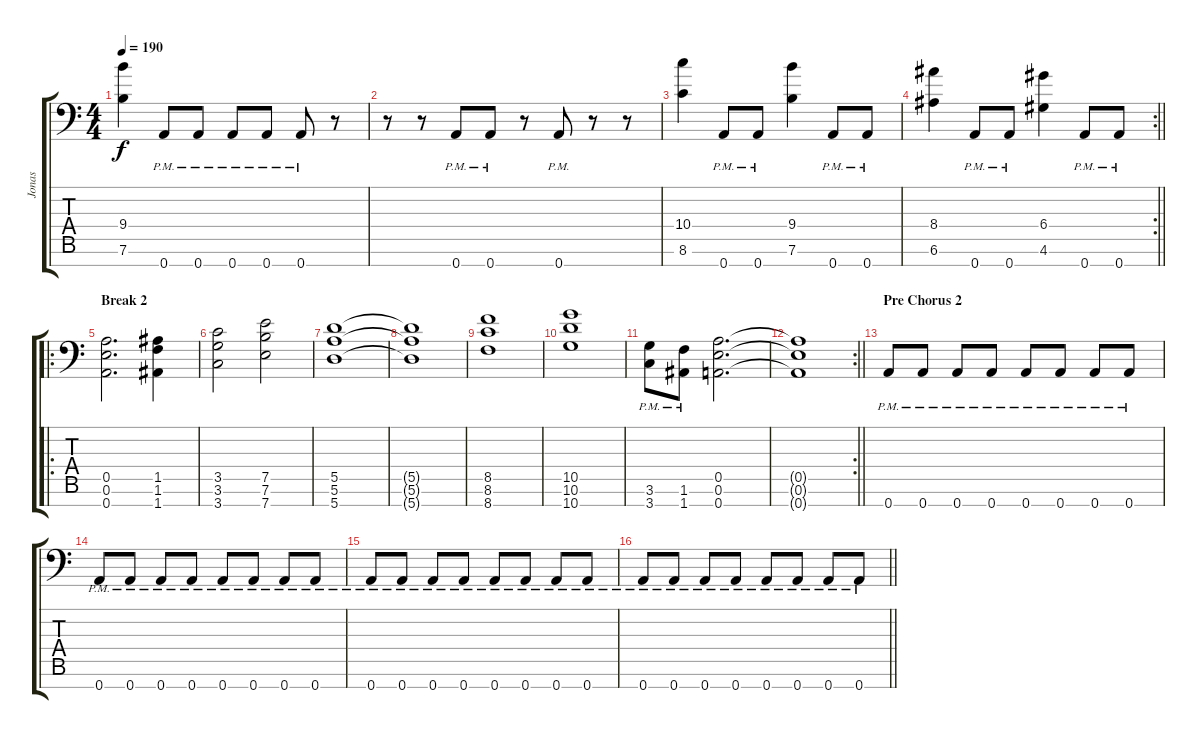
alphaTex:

\track ("Jonas" "Jonas") {instrument distortionguitar}
\staff {score tabs}
\tuning (E4 B3 G3 D3 A2 E2 A1) {hide}
\ts (4 4)
\tempo 190
\clef f4
\ks c
(9.4 7.6).4{dy f} 0.7{pm}.8 0.7{pm}.8 0.7{pm}.8 0.7{pm}.8 0.7{pm}.8 r.8 |
r.8 r.8 0.7{pm}.8 0.7{pm}.8 r.8 0.7{pm}.8 r.8 r.8 |
(10.4 8.6).4 0.7{pm}.8 0.7{pm}.8 (9.4 7.6).4 0.7{pm}.8 0.7{pm}.8 |
\rc 2
\barLineRight lightlight
(8.4 6.6).4 0.7{pm}.8 0.7{pm}.8 (6.4 4.6).4 0.7{pm}.8 0.7{pm}.8 |
\ro
\section ("" "Break 2")
(0.5 0.6 0.7).2{d} (1.5 1.6 1.7).4 |
(3.5 3.6 3.7).2 (7.5 7.6 7.7).2 |
(5.5 5.6 5.7).1 |
(5.5{t} 5.6{t} 5.7{t}).1 |
(8.5 8.6 8.7).1 |
(10.5 10.6 10.7).1 |
(3.6{pm} 3.7{pm}).8 (1.6{pm} 1.7{pm}).8 (0.5 0.6 0.7).2{d} |
\rc 2
\barLineRight lightlight
(0.5{t} 0.6{t} 0.7{t}).1 |
\section ("" "Pre Chorus 2")
0.7{pm}.8 0.7{pm}.8 0.7{pm}.8 0.7{pm}.8 0.7{pm}.8 0.7{pm}.8 0.7{pm}.8 0.7{pm}.8 |
0.7{pm}.8 0.7{pm}.8 0.7{pm}.8 0.7{pm}.8 0.7{pm}.8 0.7{pm}.8 0.7{pm}.8 0.7{pm}.8 |
0.7{pm}.8 0.7{pm}.8 0.7{pm}.8 0.7{pm}.8 0.7{pm}.8 0.7{pm}.8 0.7{pm}.8 0.7{pm}.8 |
\barLineRight lightlight
0.7{pm}.8 0.7{pm}.8 0.7{pm}.8 0.7{pm}.8 0.7{pm}.8 0.7{pm}.8 0.7{pm}.8 0.7{pm}.8
